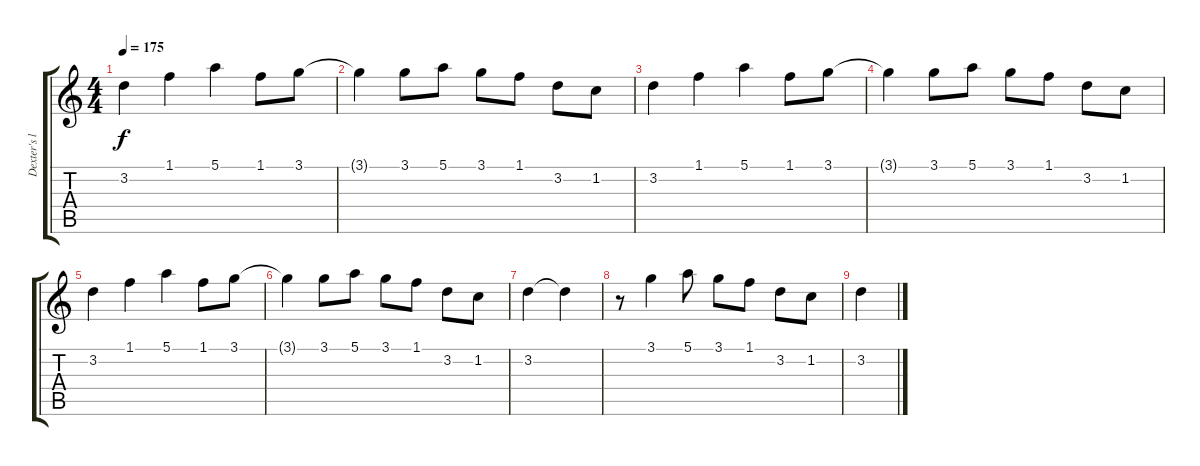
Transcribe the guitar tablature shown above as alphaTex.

\track ("Dexter's lyrics" "Dexter's l") {instrument electricguitarclean}
\staff {score tabs}
\tuning (E4 B3 G3 D3 A2 E2) {hide}
\ts (4 4)
\tempo 175
\clef g2
\ks c
3.2.4{dy f} 1.1.4 5.1.4 1.1.8 3.1.8 |
3.1{t}.4 3.1.8 5.1.8 3.1.8 1.1.8 3.2.8 1.2.8 |
3.2.4 1.1.4 5.1.4 1.1.8 3.1.8 |
3.1{t}.4 3.1.8 5.1.8 3.1.8 1.1.8 3.2.8 1.2.8 |
3.2.4 1.1.4 5.1.4 1.1.8 3.1.8 |
3.1{t}.4 3.1.8 5.1.8 3.1.8 1.1.8 3.2.8 1.2.8 |
3.2.4 3.2{t}.4 |
r.8 3.1.4 5.1.8 3.1.8 1.1.8 3.2.8 1.2.8 |
3.2.4
